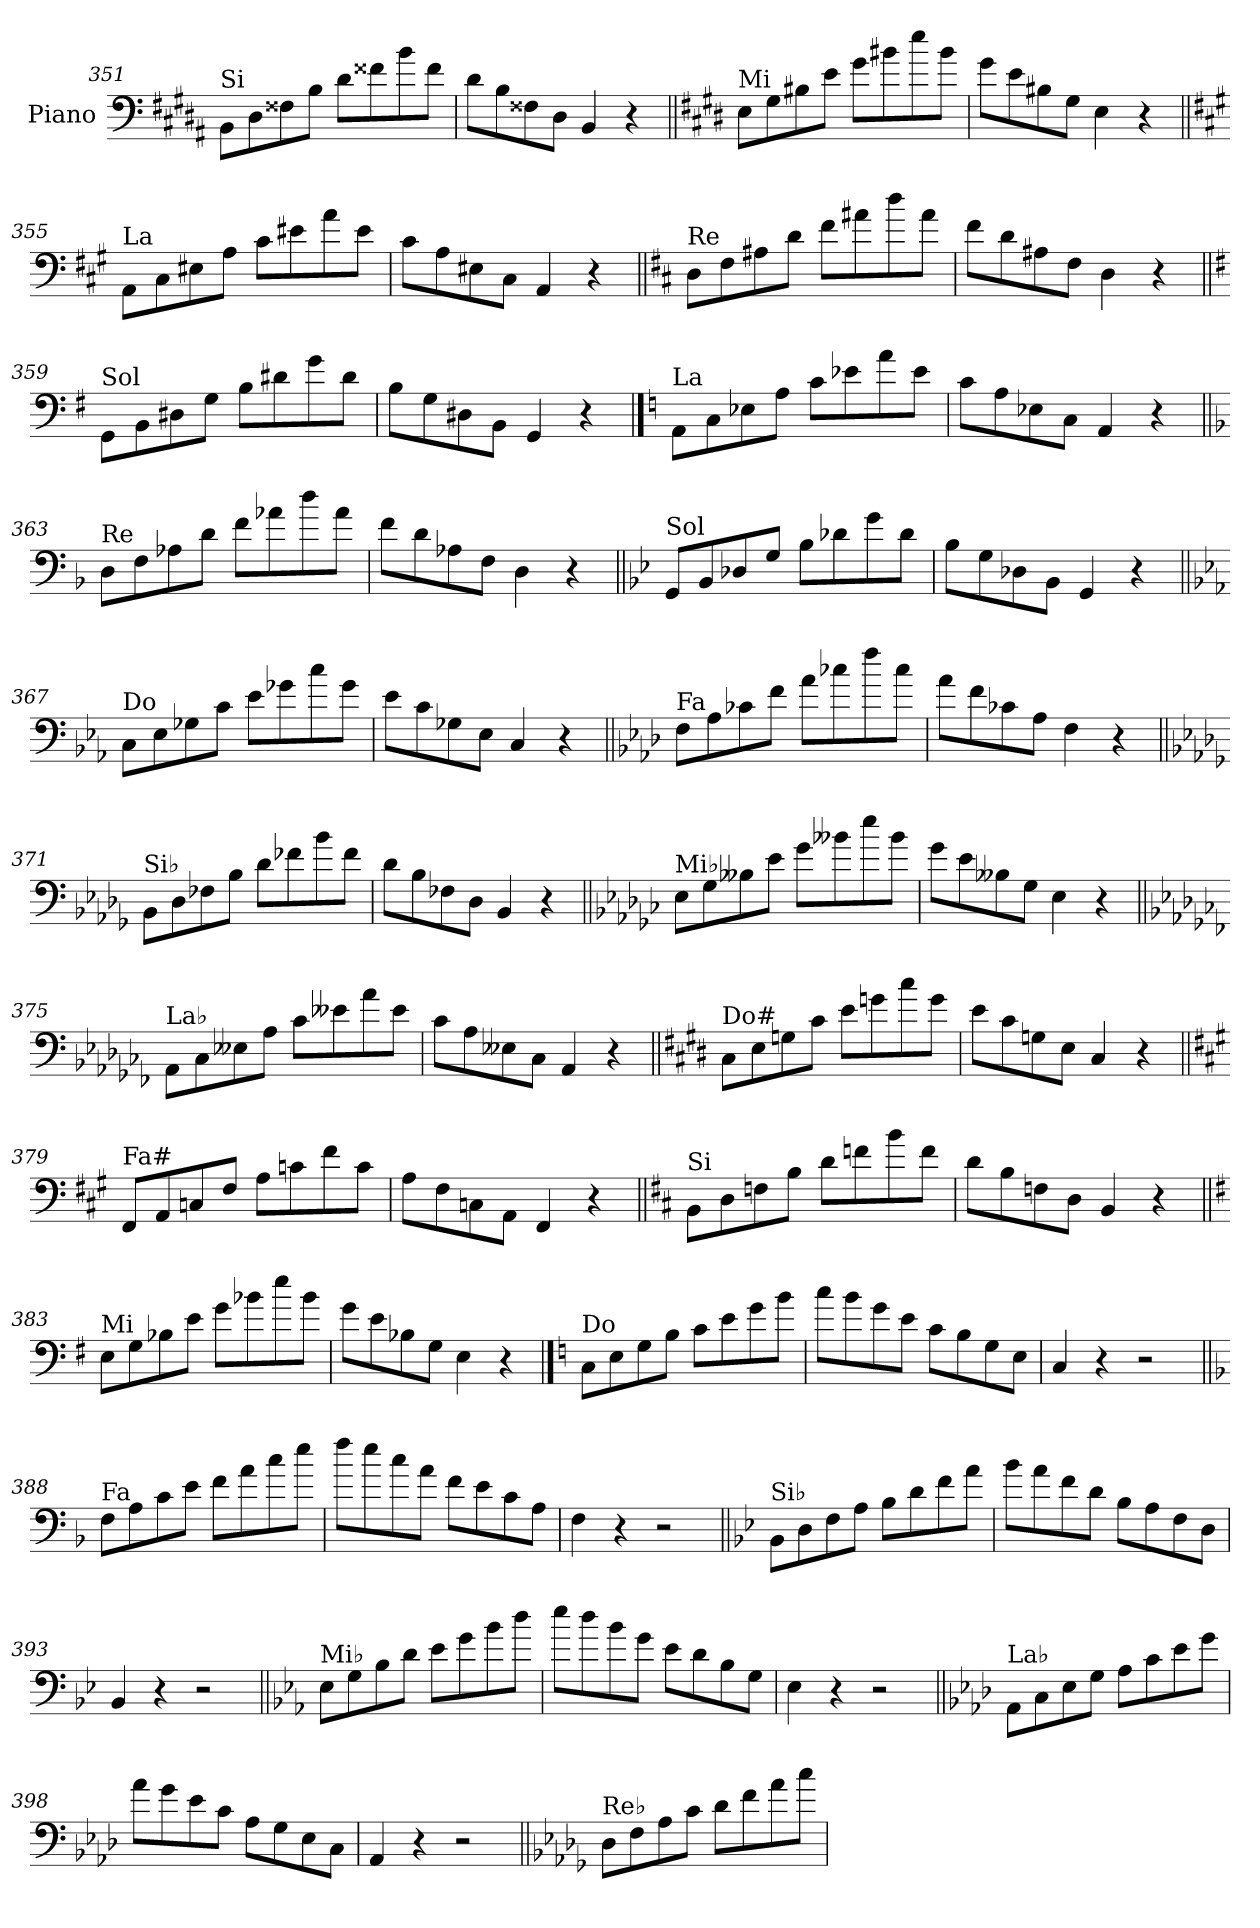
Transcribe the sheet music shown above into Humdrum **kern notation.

**kern
*part1
*staff1
*I"Piano
*I'Pno.
*clefF4
*k[f#c#g#d#a#]
=351
!LO:TX:a:t=Si
8BB\L
8D#\
8F##X\
8B\J
8d#\L
8f##X\
8b\
8f##\J
=352
8d#\L
8B\
8F##X\
8D#\J
4BB/
4r
=353||
*k[f#c#g#d#]
!LO:TX:a:t=Mi
8E\L
8G#\
8B#X\
8e\J
8g#\L
8b#X\
8ee\
8b#\J
=354
8g#\L
8e\
8B#X\
8G#\J
4E\
4r
!!LO:LB:g=z
=355||
*k[f#c#g#]
!LO:TX:a:t=La
8AA\L
8C#\
8E#X\
8A\J
8c#\L
8e#X\
8a\
8e#\J
=356
8c#\L
8A\
8E#X\
8C#\J
4AA/
4r
=357||
*k[f#c#]
!LO:TX:a:t=Re
8D\L
8F#\
8A#X\
8d\J
8f#\L
8a#X\
8dd\
8a#\J
=358
8f#\L
8d\
8A#X\
8F#\J
4D\
4r
=359||
*k[f#]
!LO:TX:a:t=Sol
8GG\L
8BB\
8D#X\
8G\J
8B\L
8d#X\
8g\
8d#\J
=360
8B\L
8G\
8D#X\
8BB\J
4GG/
4r
!!LO:LB:g=z
==361
*k[]
!LO:TX:a:t=La
8AA\L
8C\
8E-X\
8A\J
8c\L
8e-X\
8a\
8e-\J
=362
8c\L
8A\
8E-X\
8C\J
4AA/
4r
=363||
*k[b-]
!LO:TX:a:t=Re
8D\L
8F\
8A-X\
8d\J
8f\L
8a-X\
8dd\
8a-\J
=364
8f\L
8d\
8A-X\
8F\J
4D\
4r
=365||
*k[b-e-]
!LO:TX:a:t=Sol
8GG/L
8BB-/
8D-X/
8G/J
8B-\L
8d-X\
8g\
8d-\J
=366
8B-\L
8G\
8D-X\
8BB-\J
4GG/
4r
!!LO:LB:g=z
=367||
*k[b-e-a-]
!LO:TX:a:t=Do
8C\L
8E-\
8G-X\
8c\J
8e-\L
8g-X\
8cc\
8g-\J
=368
8e-\L
8c\
8G-X\
8E-\J
4C/
4r
=369||
*k[b-e-a-d-]
!LO:TX:a:t=Fa
8F\L
8A-\
8c-X\
8f\J
8a-\L
8cc-X\
8ff\
8cc-\J
=370
8a-\L
8f\
8c-X\
8A-\J
4F\
4r
=371||
*k[b-e-a-d-g-]
!LO:TX:a:t=Si♭
8BB-\L
8D-\
8F-X\
8B-\J
8d-\L
8f-X\
8b-\
8f-\J
=372
8d-\L
8B-\
8F-X\
8D-\J
4BB-/
4r
!!LO:LB:g=z
=373||
*k[b-e-a-d-g-c-]
!LO:TX:a:t=Mi♭
8E-\L
8G-\
8B--X\
8e-\J
8g-\L
8b--X\
8ee-\
8b--\J
=374
8g-\L
8e-\
8B--X\
8G-\J
4E-\
4r
=375||
*k[b-e-a-d-g-c-f-]
!LO:TX:a:t=La♭
8AA-\L
8C-\
8E--X\
8A-\J
8c-\L
8e--X\
8a-\
8e--\J
=376
8c-\L
8A-\
8E--X\
8C-\J
4AA-/
4r
=377||
*k[f#c#g#d#]
!LO:TX:a:t=Do#
8C#\L
8E\
8Gn\
8c#\J
8e\L
8gn\
8cc#\
8g\J
=378
8e\L
8c#\
8Gn\
8E\J
4C#/
4r
!!LO:LB:g=z
=379||
*k[f#c#g#]
!LO:TX:a:t=Fa#
8FF#/L
8AA/
8Cn/
8F#/J
8A\L
8cn\
8f#\
8c\J
=380
8A\L
8F#\
8Cn\
8AA\J
4FF#/
4r
=381||
*k[f#c#]
!LO:TX:a:t=Si
8BB\L
8D\
8Fn\
8B\J
8d\L
8fn\
8b\
8f\J
=382
8d\L
8B\
8Fn\
8D\J
4BB/
4r
=383||
*k[f#]
!LO:TX:a:t=Mi
8E\L
8G\
8B-X\
8e\J
8g\L
8b-X\
8ee\
8b-\J
=384
8g\L
8e\
8B-X\
8G\J
4E\
4r
!!LO:PB:g=z
==385
*k[]
!LO:TX:a:t=Do
8C\L
8E\
8G\
8B\J
8c\L
8e\
8g\
8b\J
=386
8cc\L
8b\
8g\
8e\J
8c\L
8B\
8G\
8E\J
=387
4C/
4r
2r
=388||
*k[b-]
!LO:TX:a:t=Fa
8F\L
8A\
8c\
8e\J
8f\L
8a\
8cc\
8ee\J
=389
8ff\L
8ee\
8cc\
8a\J
8f\L
8e\
8c\
8A\J
=390
4F\
4r
2r
!!LO:LB:g=z
=391||
*k[b-e-]
!LO:TX:a:t=Si♭
8BB-\L
8D\
8F\
8A\J
8B-\L
8d\
8f\
8a\J
=392
8b-\L
8a\
8f\
8d\J
8B-\L
8A\
8F\
8D\J
=393
4BB-/
4r
2r
=394||
*k[b-e-a-]
!LO:TX:a:t=Mi♭
8E-\L
8G\
8B-\
8d\J
8e-\L
8g\
8b-\
8dd\J
=395
8ee-\L
8dd\
8b-\
8g\J
8e-\L
8d\
8B-\
8G\J
=396
4E-\
4r
2r
!!LO:LB:g=z
=397||
*k[b-e-a-d-]
!LO:TX:a:t=La♭
8AA-\L
8C\
8E-\
8G\J
8A-\L
8c\
8e-\
8g\J
=398
8a-\L
8g\
8e-\
8c\J
8A-\L
8G\
8E-\
8C\J
=399
4AA-/
4r
2r
=400||
*k[b-e-a-d-g-]
!LO:TX:a:t=Re♭
8D-\L
8F\
8A-\
8c\J
8d-\L
8f\
8a-\
8cc\J
=
*-
